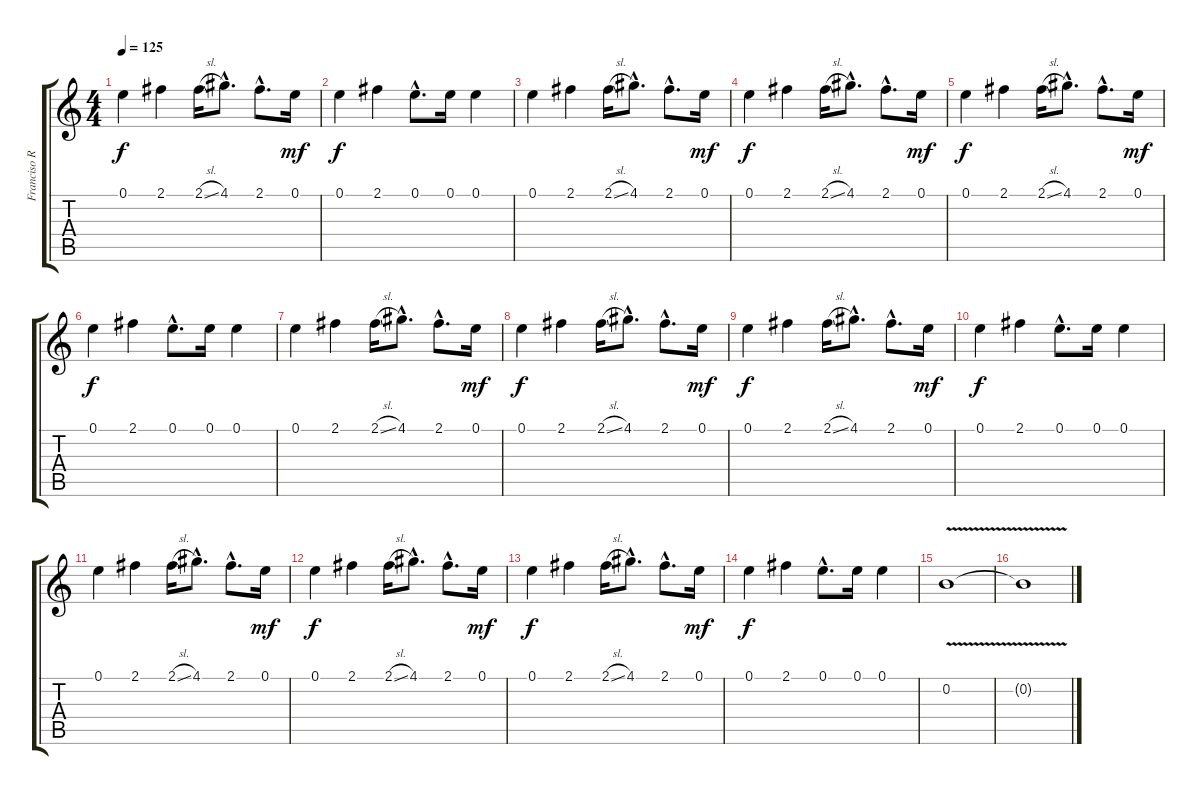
\track ("Franciso Risso E mayor" "Franciso R") {instrument distortionguitar}
\staff {score tabs}
\tuning (E4 B3 G3 D3 A2 E2) {hide}
\ts (4 4)
\tempo 125
\clef g2
\ks c
0.1.4{dy f} 2.1.4 2.1{sl}.16 4.1{hac}.8{d} 2.1{hac}.8{d} 0.1.16{dy mf} |
0.1.4{dy f} 2.1.4 0.1{hac}.8{d} 0.1.16 0.1.4 |
0.1.4 2.1.4 2.1{sl}.16 4.1{hac}.8{d} 2.1{hac}.8{d} 0.1.16{dy mf} |
0.1.4{dy f} 2.1.4 2.1{sl}.16 4.1{hac}.8{d} 2.1{hac}.8{d} 0.1.16{dy mf} |
0.1.4{dy f} 2.1.4 2.1{sl}.16 4.1{hac}.8{d} 2.1{hac}.8{d} 0.1.16{dy mf} |
0.1.4{dy f} 2.1.4 0.1{hac}.8{d} 0.1.16 0.1.4 |
0.1.4 2.1.4 2.1{sl}.16 4.1{hac}.8{d} 2.1{hac}.8{d} 0.1.16{dy mf} |
0.1.4{dy f} 2.1.4 2.1{sl}.16 4.1{hac}.8{d} 2.1{hac}.8{d} 0.1.16{dy mf} |
0.1.4{dy f} 2.1.4 2.1{sl}.16 4.1{hac}.8{d} 2.1{hac}.8{d} 0.1.16{dy mf} |
0.1.4{dy f} 2.1.4 0.1{hac}.8{d} 0.1.16 0.1.4 |
0.1.4 2.1.4 2.1{sl}.16 4.1{hac}.8{d} 2.1{hac}.8{d} 0.1.16{dy mf} |
0.1.4{dy f} 2.1.4 2.1{sl}.16 4.1{hac}.8{d} 2.1{hac}.8{d} 0.1.16{dy mf} |
0.1.4{dy f} 2.1.4 2.1{sl}.16 4.1{hac}.8{d} 2.1{hac}.8{d} 0.1.16{dy mf} |
0.1.4{dy f} 2.1.4 0.1{hac}.8{d} 0.1.16 0.1.4 |
0.2{v}.1 |
0.2{t}.1
